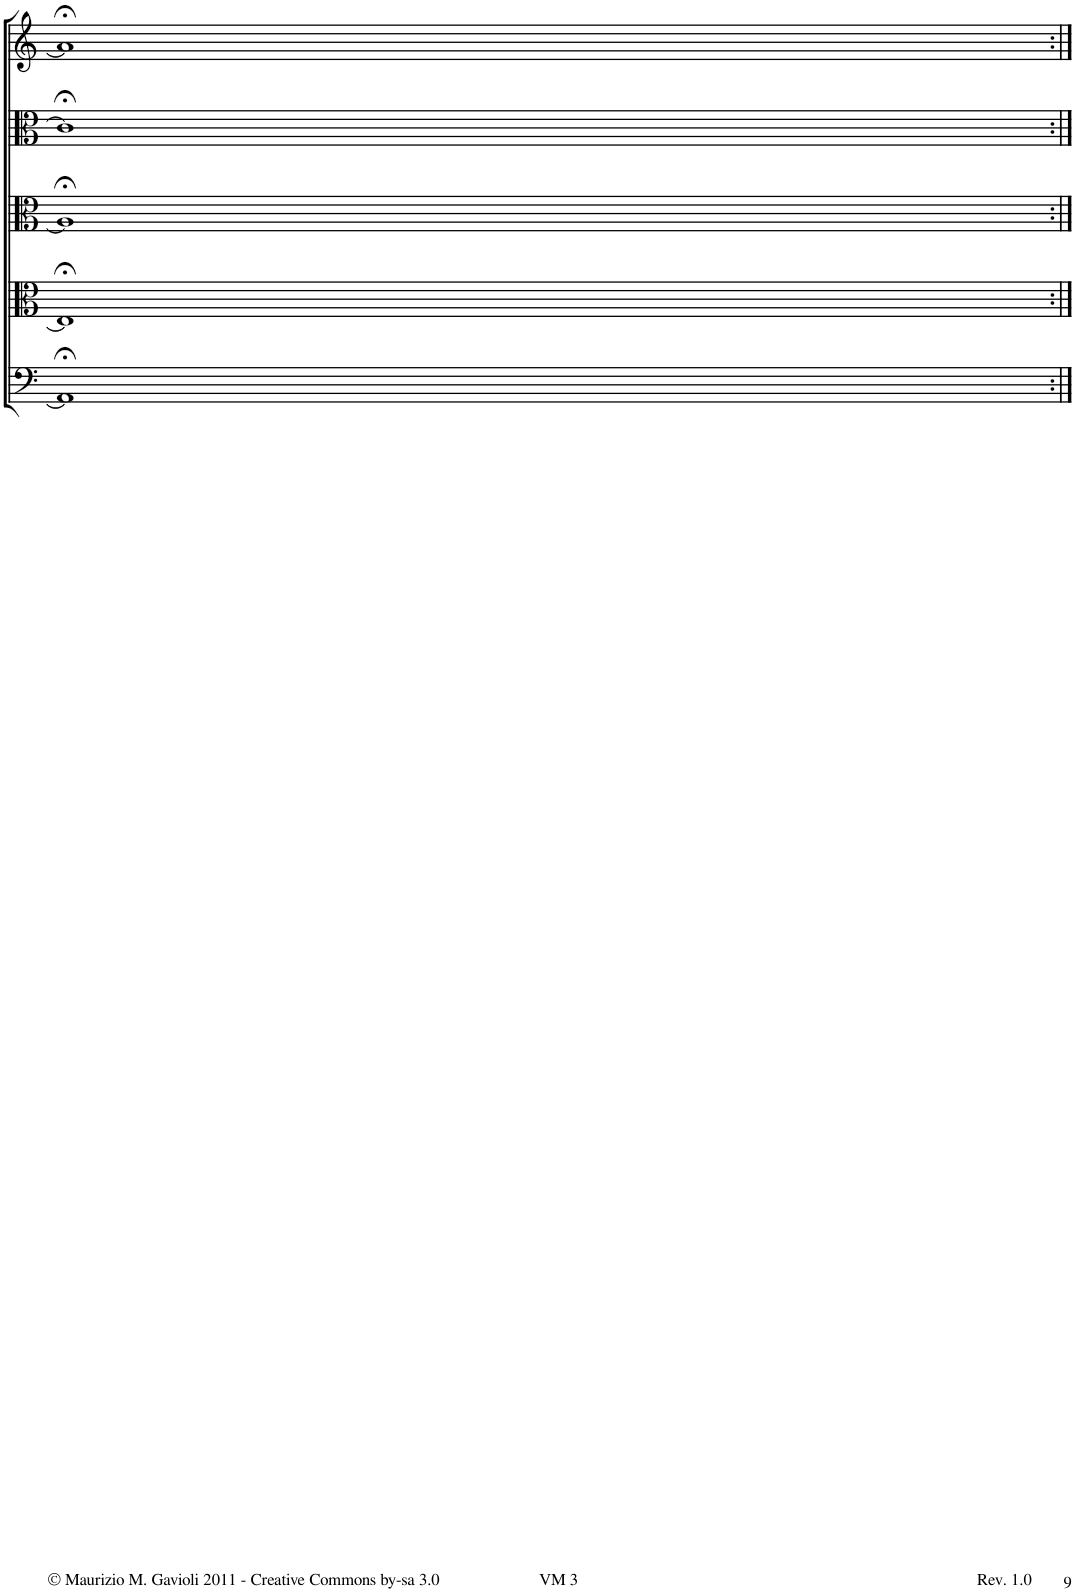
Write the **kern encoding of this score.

**kern	**kern	**kern	**kern	**kern
*part5	*part4	*part3	*part2	*part1
*staff5	*staff4	*staff3	*staff2	*staff1
*I"Bassus	*I"Quintus	*I"Tenor	*I"Altus	*I"Cantus
!!LO:PB:g=z
*clefF4	*clefC3	*clefC3	*clefC3	*clefG2
*k[]	*k[]	*k[]	*k[]	*k[]
*M2/2	*M2/2	*M2/2	*M2/2	*M2/2
=25X24	=25X24	=25X24	=25X24	=25X24
1AA;<]	1E;<]	1A;<]	1c#;<]	1a;<]
=:|!	=:|!	=:|!	=:|!	=:|!
*-	*-	*-	*-	*-
